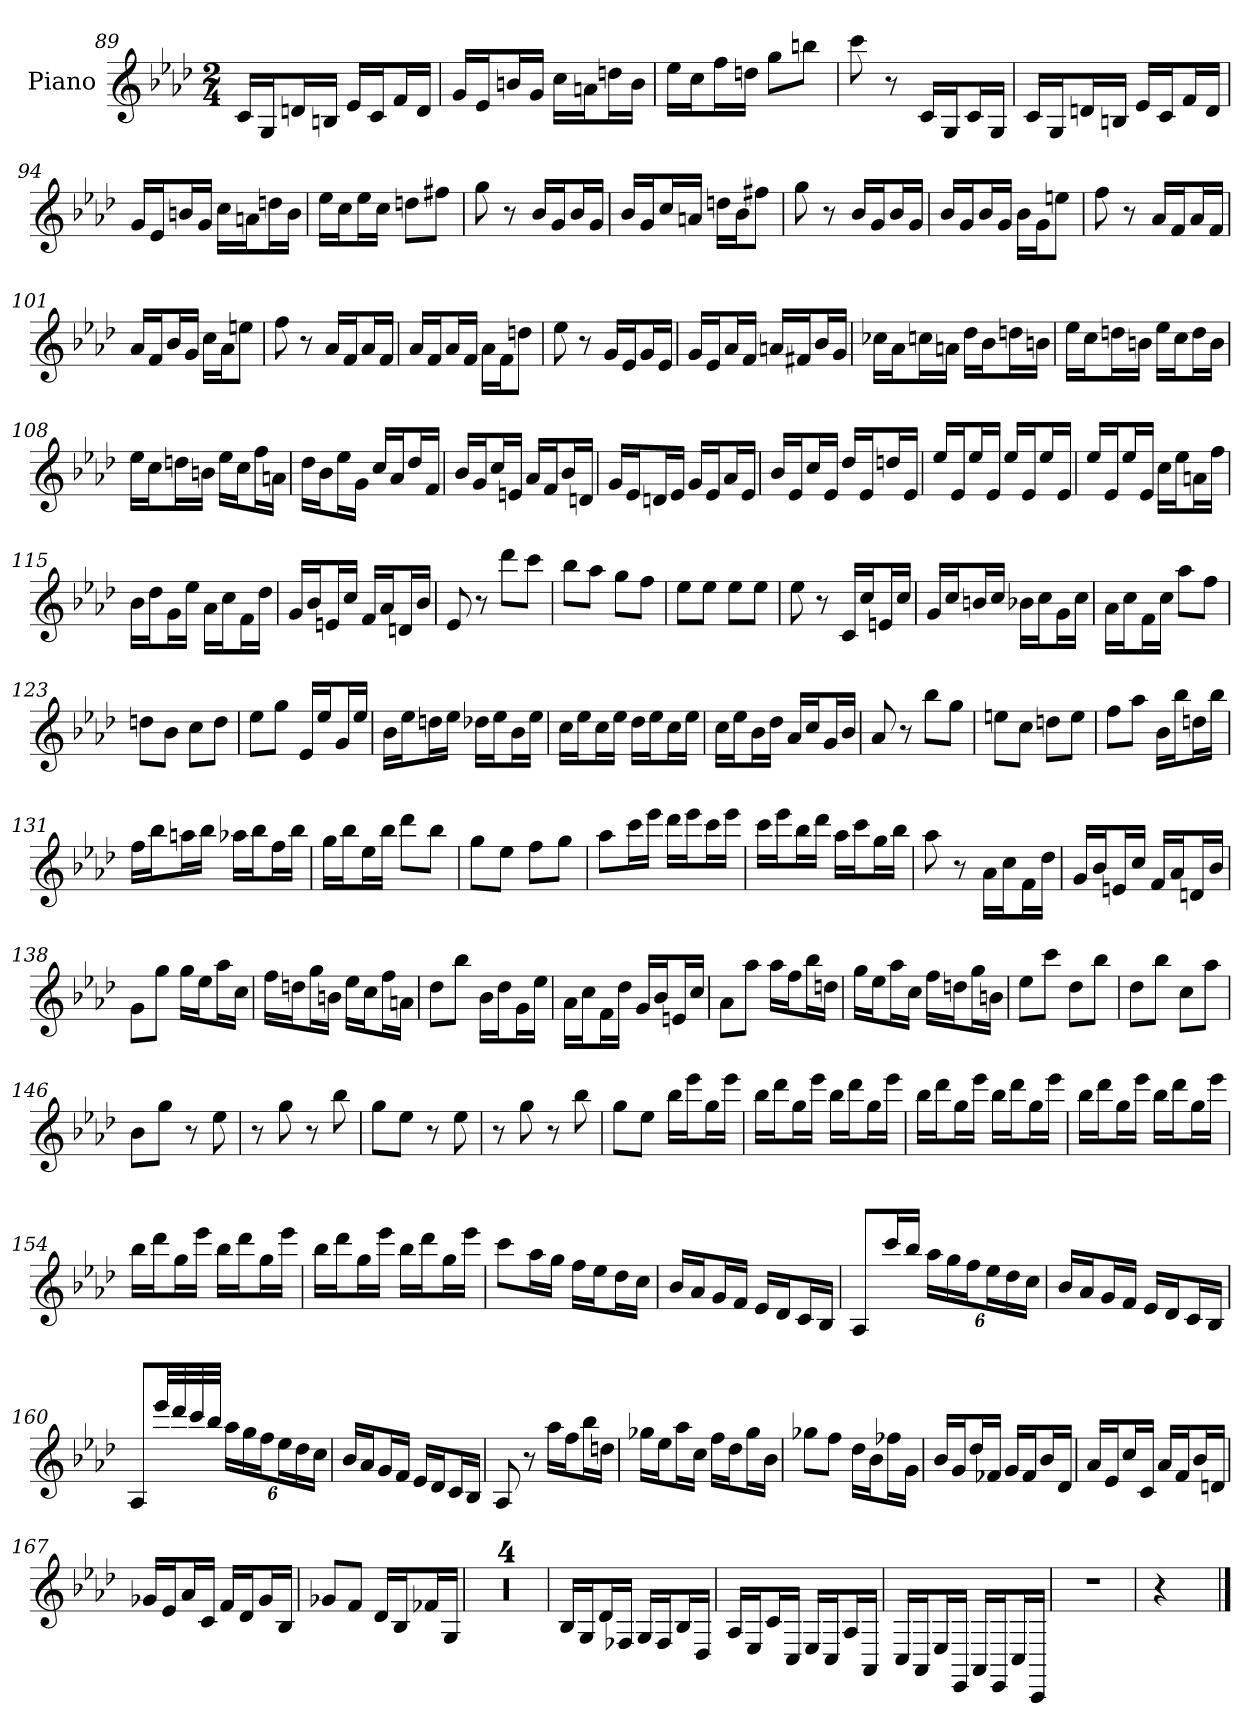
**kern
*part1
*staff1
*I"Piano
*I'Pno
*clefG2
*k[b-e-a-d-]
*A-:
*M2/4
=89
16c/LL
16G/J
16dn/L
16Bn/JJ
16e-/LL
16c/J
16f/L
16d/JJ
=90
16g/LL
16e-/J
16bn/L
16g/JJ
16cc\LL
16an\J
16ddn\L
16b\JJ
=91
16ee-\LL
16cc\J
16ff\L
16ddn\JJ
8gg\L
8bbn\J
=92
8ccc
8r
16c/LL
16G/J
16c/L
16G/JJ
=93
16c/LL
16G/J
16dn/L
16Bn/JJ
16e-/LL
16c/J
16f/L
16d/JJ
=94
16g/LL
16e-/J
16bn/L
16g/JJ
16cc\LL
16an\J
16ddn\L
16b\JJ
=95
16ee-\LL
16cc\J
16ee-\L
16cc\JJ
8ddn\L
8ff#X\J
=96
8gg
8r
16b-/LL
16g/J
16b-/L
16g/JJ
=97
16b-/LL
16g/J
16cc/L
16an/JJ
16ddn\LL
16b-\J
8ff#X\J
=98
8gg
8r
16b-/LL
16g/J
16b-/L
16g/JJ
=99
16b-/LL
16g/J
16b-/L
16g/JJ
16b-\LL
16g\J
8een\J
=100
8ff
8r
16a-/LL
16f/J
16a-/L
16f/JJ
=101
16a-/LL
16f/J
16b-/L
16g/JJ
16cc\LL
16a-\J
8een\J
=102
8ff
8r
16a-/LL
16f/J
16a-/L
16f/JJ
=103
16a-/LL
16f/J
16a-/L
16f/JJ
16a-\LL
16f\J
8ddn\J
=104
8ee-
8r
16g/LL
16e-/J
16g/L
16e-/JJ
=105
16g/LL
16e-/J
16a-/L
16f/JJ
16an/LL
16f#X/J
16b-/L
16g/JJ
=106
16cc-X\LL
16a-\J
16ccn\L
16an\JJ
16dd-\LL
16b-\J
16ddn\L
16bn\JJ
=107
16ee-\LL
16cc\J
16ddn\L
16bn\JJ
16ee-\LL
16cc\J
16dd\L
16b\JJ
=108
16ee-\LL
16cc\J
16ddn\L
16bn\JJ
16ee-\LL
16cc\J
16ff\L
16an\JJ
=109
16dd-\LL
16b-\J
16ee-\L
16g\JJ
16cc/LL
16a-/J
16dd-/L
16f/JJ
=110
16b-/LL
16g/J
16cc/L
16en/JJ
16a-/LL
16f/J
16b-/L
16dn/JJ
=111
16g/LL
16e-/J
16dn/L
16e-/JJ
16g/LL
16e-/J
16a-/L
16e-/JJ
=112
16b-/LL
16e-/J
16cc/L
16e-/JJ
16dd-/LL
16e-/J
16ddn/L
16e-/JJ
=113
16ee-/LL
16e-/J
16ee-/L
16e-/JJ
16ee-/LL
16e-/J
16ee-/L
16e-/JJ
=114
16ee-/LL
16e-/J
16ee-/L
16e-/JJ
16cc\LL
16ee-\J
16an\L
16ff\JJ
=115
16b-\LL
16dd-\J
16g\L
16ee-\JJ
16a-\LL
16cc\J
16f\L
16dd-\JJ
=116
16g/LL
16b-/J
16en/L
16cc/JJ
16f/LL
16a-/J
16dn/L
16b-/JJ
=117
8e-
8r
8ddd-\L
8ccc\J
=118
8bb-\L
8aa-\J
8gg\L
8ff\J
=119
8ee-\L
8ee-\J
8ee-\L
8ee-\J
=120
8ee-
8r
16c/LL
16cc/J
16en/L
16cc/JJ
=121
16g/LL
16cc/J
16bn/L
16cc/JJ
16b-X\LL
16cc\J
16g\L
16cc\JJ
=122
16a-\LL
16cc\J
16f\L
16cc\JJ
8aa-\L
8ff\J
=123
8ddn\L
8b-\J
8cc\L
8dd\J
=124
8ee-\L
8gg\J
16e-/LL
16ee-/J
16g/L
16ee-/JJ
=125
16b-\LL
16ee-\J
16ddn\L
16ee-\JJ
16dd-X\LL
16ee-\J
16b-\L
16ee-\JJ
=126
16cc\LL
16ee-\J
16cc\L
16ee-\JJ
16dd-\LL
16ee-\J
16cc\L
16ee-\JJ
=127
16cc\LL
16ee-\J
16b-\L
16dd-\JJ
16a-/LL
16cc/J
16g/L
16b-/JJ
=128
8a-
8r
8bb-\L
8gg\J
=129
8een\L
8cc\J
8ddn\L
8ee\J
=130
8ff\L
8aa-\J
16b-\LL
16bb-\J
16ddn\L
16bb-\JJ
=131
16ff\LL
16bb-\J
16aan\L
16bb-\JJ
16aa-X\LL
16bb-\J
16ff\L
16bb-\JJ
=132
16gg\LL
16bb-\J
16ee-\L
16bb-\JJ
8ddd-\L
8bb-\J
=133
8gg\L
8ee-\J
8ff\L
8gg\J
=134
8aa-\L
16ccc\L
16eee-\JJ
16ddd-\LL
16eee-\J
16ccc\L
16eee-\JJ
=135
16ccc\LL
16eee-\J
16bb-\L
16ddd-\JJ
16aa-\LL
16ccc\J
16gg\L
16bb-\JJ
=136
8aa-
8r
16a-\LL
16cc\J
16f\L
16dd-\JJ
=137
16g/LL
16b-/J
16en/L
16cc/JJ
16f/LL
16a-/J
16dn/L
16b-/JJ
=138
8g\L
8gg\J
16gg\LL
16ee-\J
16aa-\L
16cc\JJ
=139
16ff\LL
16ddn\J
16gg\L
16bn\JJ
16ee-\LL
16cc\J
16ff\L
16an\JJ
=140
8dd-\L
8bb-\J
16b-\LL
16dd-\J
16g\L
16ee-\JJ
=141
16a-\LL
16cc\J
16f\L
16dd-\JJ
16g/LL
16b-/J
16en/L
16cc/JJ
=142
8a-\L
8aa-\J
16aa-\LL
16ff\J
16bb-\L
16ddn\JJ
=143
16gg\LL
16ee-\J
16aa-\L
16cc\JJ
16ff\LL
16ddn\J
16gg\L
16bn\JJ
=144
8ee-\L
8ccc\J
8dd-\L
8bb-\J
=145
8dd-\L
8bb-\J
8cc\L
8aa-\J
=146
8b-\L
8gg\J
8r
8ee-
=147
8r
8gg
8r
8bb-
=148
8gg\L
8ee-\J
8r
8ee-
=149
8r
8gg
8r
8bb-
=150
8gg\L
8ee-\J
16bb-\LL
16eee-\J
16gg\L
16eee-\JJ
=151
16bb-\LL
16ddd-\J
16gg\L
16eee-\JJ
16bb-\LL
16ddd-\J
16gg\L
16eee-\JJ
=152
16bb-\LL
16ddd-\J
16gg\L
16eee-\JJ
16bb-\LL
16ddd-\J
16gg\L
16eee-\JJ
=153
16bb-\LL
16ddd-\J
16gg\L
16eee-\JJ
16bb-\LL
16ddd-\J
16gg\L
16eee-\JJ
=154
16bb-\LL
16ddd-\J
16gg\L
16eee-\JJ
16bb-\LL
16ddd-\J
16gg\L
16eee-\JJ
=155
16bb-\LL
16ddd-\J
16gg\L
16eee-\JJ
16bb-\LL
16ddd-\J
16gg\L
16eee-\JJ
=156
8ccc\L
16aa-\L
16gg\JJ
16ff\LL
16ee-\J
16dd-\L
16cc\JJ
=157
16b-/LL
16a-/J
16g/L
16f/JJ
16e-/LL
16d-/J
16c/L
16B-/JJ
=158
8A-/L
16ccc/L
16bb-/JJ
24aa-\LL
24gg\
24ff\J
24ee-\L
24dd-\
24cc\JJ
=159
16b-/LL
16a-/J
16g/L
16f/JJ
16e-/LL
16d-/J
16c/L
16B-/JJ
=160
8A-/L
32eee-/LL
32ddd-/
32ccc/
32bb-/JJJ
24aa-\LL
24gg\
24ff\J
24ee-\L
24dd-\
24cc\JJ
=161
16b-/LL
16a-/J
16g/L
16f/JJ
16e-/LL
16d-/J
16c/L
16B-/JJ
=162
8A-
8r
16aa-\LL
16ff\J
16bb-\L
16ddn\JJ
=163
16gg-X\LL
16ee-\J
16aa-\L
16cc\JJ
16ff\LL
16dd-\J
16gg-\L
16b-\JJ
=164
8gg-X\L
8ff\J
16dd-\LL
16b-\J
16ff-X\L
16g\JJ
=165
16b-/LL
16g/J
16dd-/L
16f-X/JJ
16g/LL
16f-/J
16b-/L
16d-/JJ
=166
16a-/LL
16e-/J
16cc/L
16c/JJ
16a-/LL
16f/J
16b-/L
16dn/JJ
=167
16g-X/LL
16e-/J
16a-/L
16c/JJ
16f/LL
16d-/J
16g-/L
16B-/JJ
=168
8g-X/L
8f/J
16d-/LL
16B-/J
16f-X/L
16G/JJ
=169
2r
=170
2r
=171
2r
=172
2r
=173
16B-/LL
16G/J
16d-/L
16F-X/JJ
16G/LL
16F-/J
16B-/L
16D-/JJ
=174
16A-/LL
16E-/J
16c/L
16C/JJ
16E-/LL
16C/J
16A-/L
16AA-/JJ
=175
16C/LL
16AA-/J
16E-/L
16EE-/JJ
16AA-/LL
16EE-/J
16C/L
16CC/JJ
=176
2r
=177
4r
==
*-
